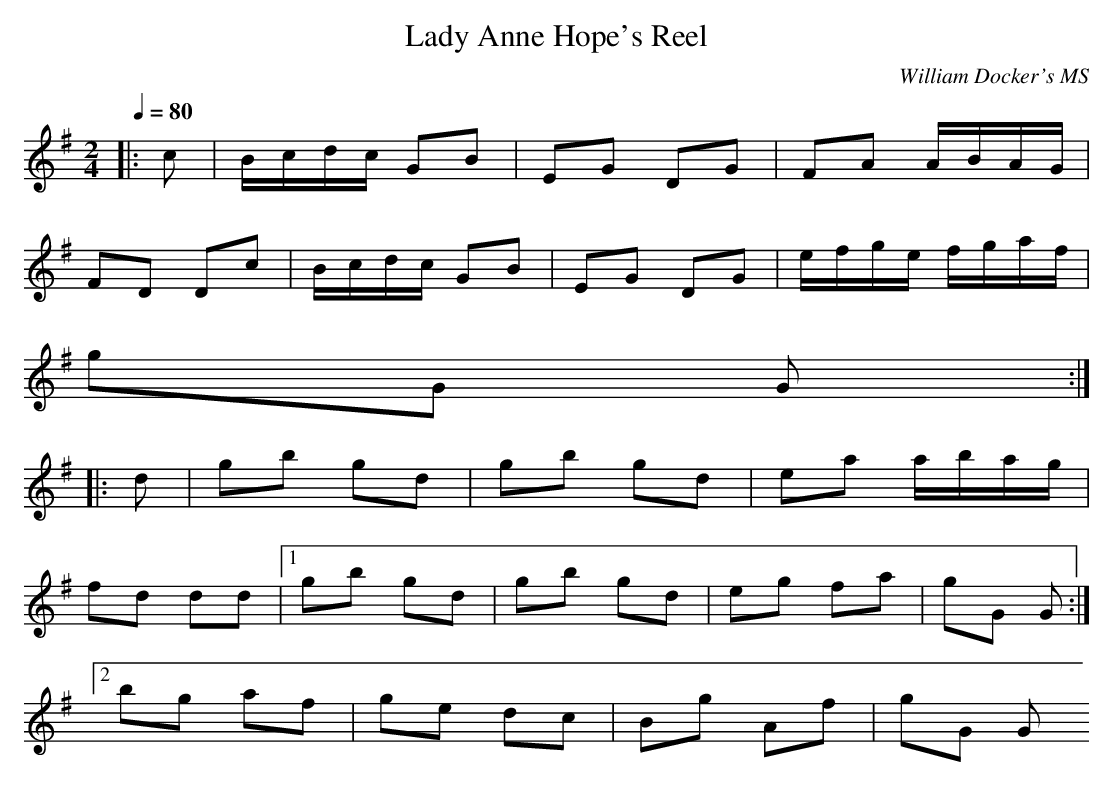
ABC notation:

X:1
T:Lady Anne Hope's Reel
C:William Docker's MS
Q:1/4=80
M:2/4
L:1/16
K:G
|:c2|Bcdc G2B2|E2G2 D2G2|F2A2 ABAG|
F2D2 D2c2|Bcdc G2B2|E2G2 D2G2|efge fgaf|
g2G2 G2:|
|:d2|g2b2 g2d2|g2b2 g2d2|e2a2 abag|
f2d2 d2d2|[1g2b2 g2d2|g2b2 g2d2|e2g2 f2a2|g2G2 G2:|
[2b2g2 a2f2|g2e2 d2c2|B2g2 A2f2|g2G2 G2
